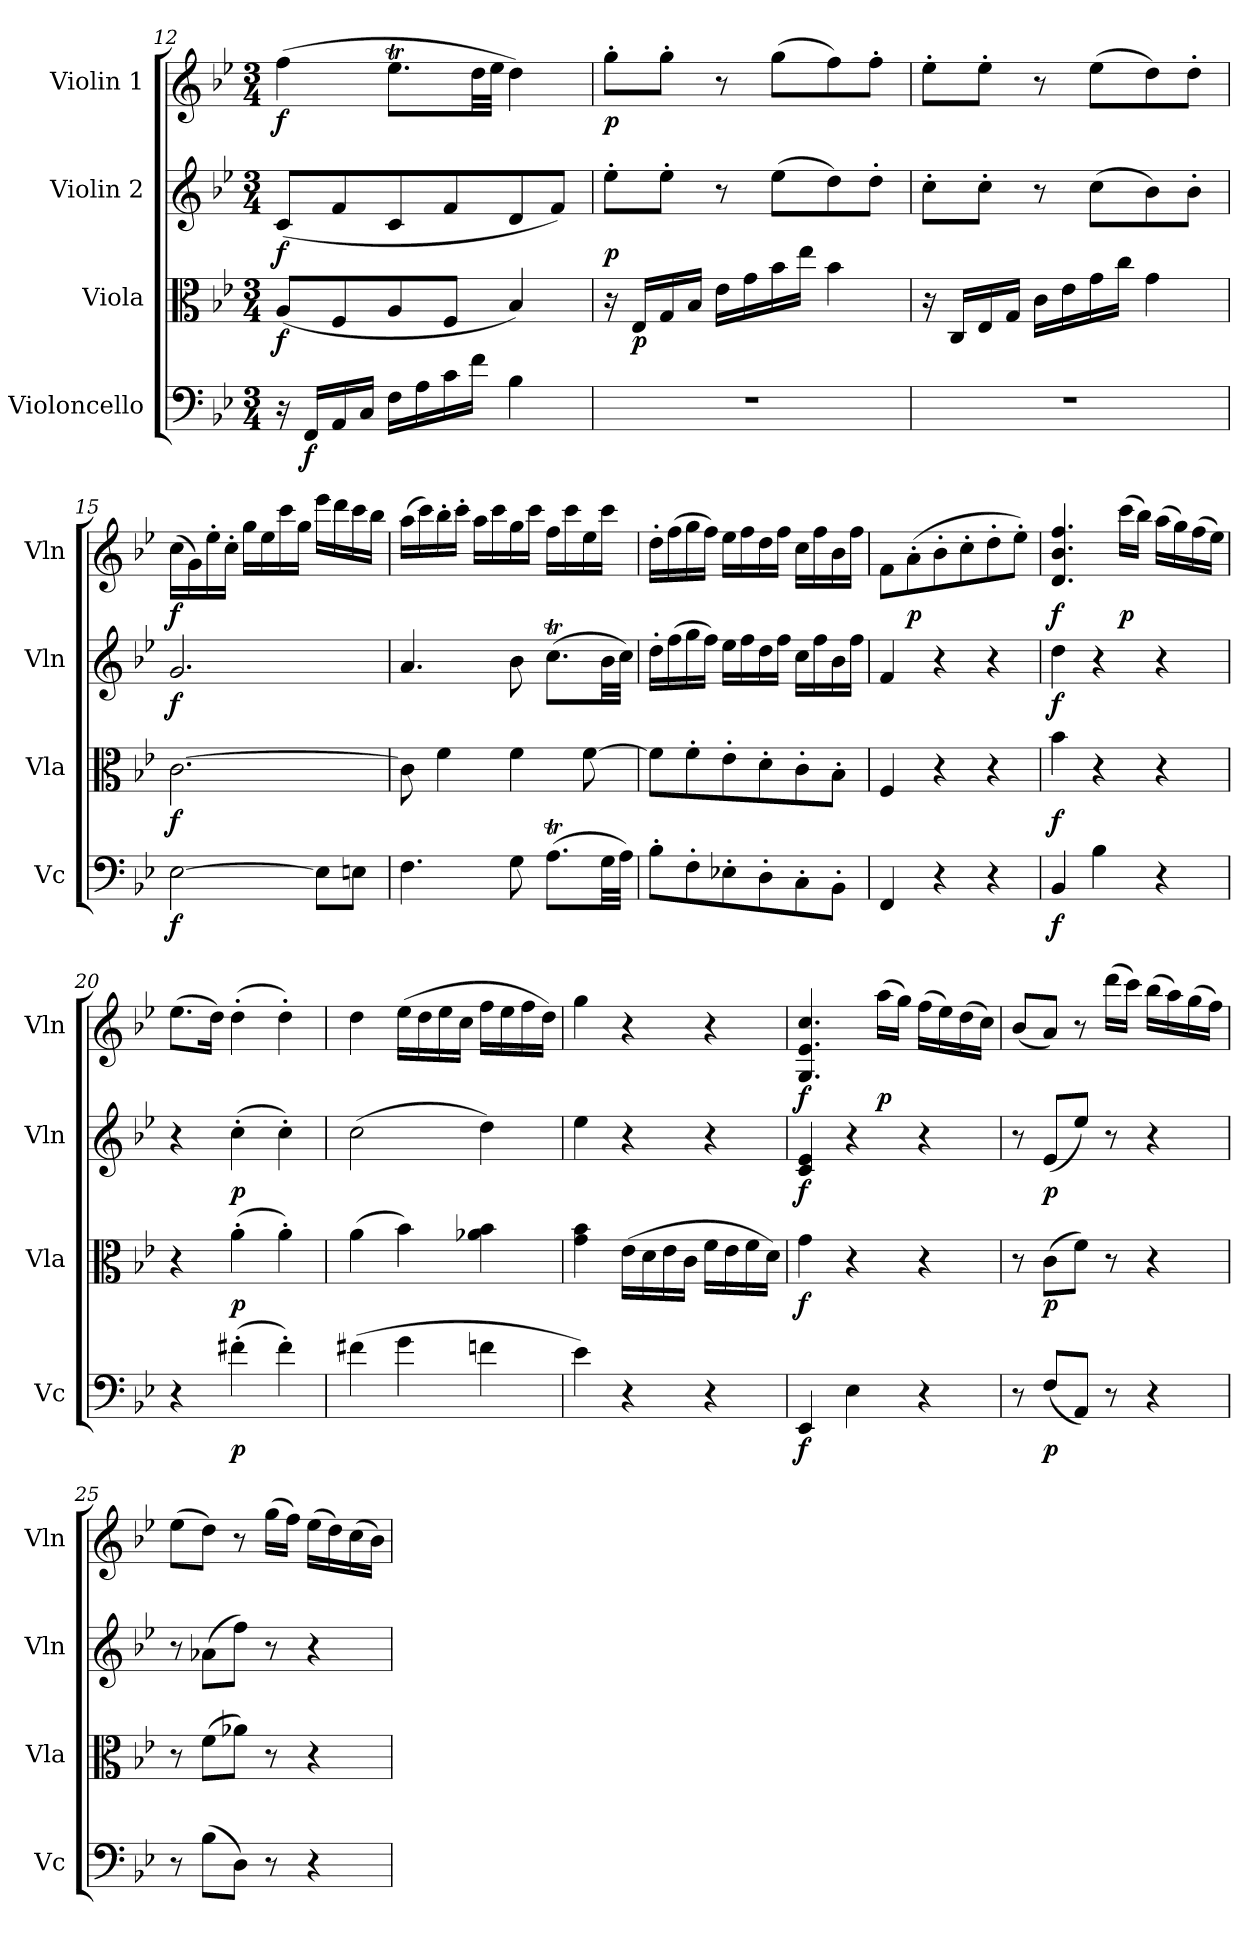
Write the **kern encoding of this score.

**kern	**dynam	**kern	**dynam	**kern	**dynam	**kern	**dynam
*part4	*part4	*part3	*part3	*part2	*part2	*part1	*part1
*staff4	*staff4	*staff3	*staff3	*staff2	*staff2	*staff1	*staff1
*I"Violoncello	*	*I"Viola	*	*I"Violin 2	*	*I"Violin 1	*
*I'Vc	*	*I'Vla	*	*I'Vln	*	*I'Vln	*
*clefF4	*	*clefC3	*	*clefG2	*	*clefG2	*
*k[b-e-]	*	*k[b-e-]	*	*k[b-e-]	*	*k[b-e-]	*
*M3/4	*	*M3/4	*	*M3/4	*	*M3/4	*
=12	=12	=12	=12	=12	=12	=12	=12
!	!	!	!LO:DY:b	!	!LO:DY:b	!	!LO:DY:b
16r	.	(8A/L	f	(8c/L	f	(4ff\	f
!	!LO:DY:b	!	!	!	!	!	!
16FF/LL	f	.	.	.	.	.	.
16AA/	.	8F/	.	8f/	.	.	.
16C/JJ	.	.	.	.	.	.	.
16F\LL	.	8A/	.	8c/	.	8.ee-T\L	.
16A\	.	.	.	.	.	.	.
16c\	.	8F/J	.	8f/	.	.	.
16f\JJ	.	.	.	.	.	32dd\LL	.
.	.	.	.	.	.	32ee-\JJJ	.
4B-\	.	4B-/)	.	8d/	.	4dd\)	.
.	.	.	.	8f/J)	.	.	.
!!LO:LB:g=z
=13	=13	=13	=13	=13	=13	=13	=13
!	!	!	!	!	!LO:DY:b	!	!LO:DY:b
2.r	.	16r	.	8ee-'\L	p	8gg'\L	p
!	!	!	!LO:DY:b	!	!	!	!
.	.	16E-/LL	p	.	.	.	.
.	.	16G/	.	8ee-'\J	.	8gg'\J	.
.	.	16B-/JJ	.	.	.	.	.
.	.	16e-\LL	.	8r	.	8r	.
.	.	16g\	.	.	.	.	.
.	.	16b-\	.	(8ee-\L	.	(8gg\L	.
.	.	16ee-\JJ	.	.	.	.	.
.	.	4b-\	.	8dd\)	.	8ff\)	.
.	.	.	.	8dd'\J	.	8ff'\J	.
=14	=14	=14	=14	=14	=14	=14	=14
2.r	.	16r	.	8cc'\L	.	8ee-'\L	.
.	.	16C/LL	.	.	.	.	.
.	.	16E-/	.	8cc'\J	.	8ee-'\J	.
.	.	16G/JJ	.	.	.	.	.
.	.	16c\LL	.	8r	.	8r	.
.	.	16e-\	.	.	.	.	.
.	.	16g\	.	(8cc\L	.	(8ee-\L	.
.	.	16cc\JJ	.	.	.	.	.
.	.	4g\	.	8b-\)	.	8dd\)	.
.	.	.	.	8b-'\J	.	8dd'\J	.
!!LO:LB:g=z
=15	=15	=15	=15	=15	=15	=15	=15
!	!LO:DY:b	!	!LO:DY:b	!	!LO:DY:b	!	!LO:DY:b
[2E-\	f	[2.c\	f	2.g/	f	(16cc\LL	f
.	.	.	.	.	.	16g\)	.
.	.	.	.	.	.	16ee-'\	.
.	.	.	.	.	.	16cc'\JJ	.
.	.	.	.	.	.	16gg\LL	.
.	.	.	.	.	.	16ee-\	.
.	.	.	.	.	.	16ccc\	.
.	.	.	.	.	.	16gg\JJ	.
8E-\L]	.	.	.	.	.	16eee-\LL	.
.	.	.	.	.	.	16ddd\	.
8En\J	.	.	.	.	.	16ccc\	.
.	.	.	.	.	.	16bb-\JJ	.
=16	=16	=16	=16	=16	=16	=16	=16
4.F\	.	8c\]	.	4.a/	.	(16aa\LL	.
.	.	.	.	.	.	16ccc\)	.
.	.	4f\	.	.	.	16bb-'\	.
.	.	.	.	.	.	16ccc'\JJ	.
.	.	.	.	.	.	16aa\LL	.
.	.	.	.	.	.	16ccc\	.
8G\	.	4f\	.	8b-\	.	16gg\	.
.	.	.	.	.	.	16ccc\JJ	.
(8.At\L	.	.	.	(8.ccT\L	.	16ff\LL	.
.	.	.	.	.	.	16ccc\	.
.	.	[8f\	.	.	.	16ee-\	.
32G\LL	.	.	.	32b-\LL	.	16ccc\JJ	.
32A\JJJ)	.	.	.	32cc\JJJ)	.	.	.
=17	=17	=17	=17	=17	=17	=17	=17
8B-'\L	.	8f\L]	.	16dd'\LL	.	16dd'\LL	.
.	.	.	.	(16ff\	.	(16ff\	.
8F'\	.	8f'\	.	16gg\	.	16gg\	.
.	.	.	.	16ff\JJ)	.	16ff\JJ)	.
8E-X'\	.	8e-'\	.	16ee-\LL	.	16ee-\LL	.
.	.	.	.	16ff\	.	16ff\	.
8D'\	.	8d'\	.	16dd\	.	16dd\	.
.	.	.	.	16ff\JJ	.	16ff\JJ	.
8C'\	.	8c'\	.	16cc\LL	.	16cc\LL	.
.	.	.	.	16ff\	.	16ff\	.
8BB-'\J	.	8B-'\J	.	16b-\	.	16b-\	.
.	.	.	.	16ff\JJ	.	16ff\JJ	.
=18	=18	=18	=18	=18	=18	=18	=18
4FF/	.	4F/	.	4f/	.	8f\L	.
!	!	!	!	!	!	!	!LO:DY:b
.	.	.	.	.	.	(8a'\	p
4r	.	4r	.	4r	.	8b-'\	.
.	.	.	.	.	.	8cc'\	.
4r	.	4r	.	4r	.	8dd'\	.
.	.	.	.	.	.	8ee-'\J)	.
!!LO:PB:g=z
=19	=19	=19	=19	=19	=19	=19	=19
!	!LO:DY:b	!	!LO:DY:b	!	!LO:DY:b	!	!LO:DY:b
4BB-/	f	4b-\	f	4dd\	f	4.d/ 4.b-/ 4.ff/	f
4B-\	.	4r	.	4r	.	.	.
!	!	!	!	!	!	!	!LO:DY:b
.	.	.	.	.	.	(16ccc\LL	p
.	.	.	.	.	.	16bb-\JJ)	.
4r	.	4r	.	4r	.	(16aa\LL	.
.	.	.	.	.	.	16gg\)	.
.	.	.	.	.	.	(16ff\	.
.	.	.	.	.	.	16ee-\JJ)	.
=20	=20	=20	=20	=20	=20	=20	=20
4r	.	4r	.	4r	.	(8.ee-\L	.
.	.	.	.	.	.	16dd\Jk)	.
!	!LO:DY:b	!	!LO:DY:b	!	!LO:DY:b	!	!
(4f#X'\	p	(4a'\	p	(4cc'\	p	(4dd'\	.
4f#'\)	.	4a'\)	.	4cc'\)	.	4dd'\)	.
!!LO:LB:g=z
=21	=21	=21	=21	=21	=21	=21	=21
(4f#X\	.	(4a\	.	(2cc\	.	4dd\	.
4g\	.	4b-\)	.	.	.	(16ee-\LL	.
.	.	.	.	.	.	16dd\	.
.	.	.	.	.	.	16ee-\	.
.	.	.	.	.	.	16cc\JJ	.
4fn\	.	4a-X\ 4b-\	.	4dd\)	.	16ff\LL	.
.	.	.	.	.	.	16ee-\	.
.	.	.	.	.	.	16ff\	.
.	.	.	.	.	.	16dd\JJ)	.
=22	=22	=22	=22	=22	=22	=22	=22
4e-\)	.	4g\ 4b-\	.	4ee-\	.	4gg\	.
4r	.	(16e-\LL	.	4r	.	4r	.
.	.	16d\	.	.	.	.	.
.	.	16e-\	.	.	.	.	.
.	.	16c\JJ	.	.	.	.	.
4r	.	16f\LL	.	4r	.	4r	.
.	.	16e-\	.	.	.	.	.
.	.	16f\	.	.	.	.	.
.	.	16d\JJ)	.	.	.	.	.
=23	=23	=23	=23	=23	=23	=23	=23
!	!LO:DY:b	!	!LO:DY:b	!	!LO:DY:b	!	!LO:DY:b
4EE-/	f	4g\	f	4c/ 4e-/	f	4.G/ 4.e-/ 4.cc/	f
4E-\	.	4r	.	4r	.	.	.
!	!	!	!	!	!	!	!LO:DY:b
.	.	.	.	.	.	(16aa\LL	p
.	.	.	.	.	.	16gg\JJ)	.
4r	.	4r	.	4r	.	(16ff\LL	.
.	.	.	.	.	.	16ee-\)	.
.	.	.	.	.	.	(16dd\	.
.	.	.	.	.	.	16cc\JJ)	.
=24	=24	=24	=24	=24	=24	=24	=24
8r	.	8r	.	8r	.	(8b-/L	.
!	!LO:DY:b	!	!LO:DY:b	!	!LO:DY:b	!	!
(8F/L	p	(8c\L	p	(8e-/L	p	8a/J)	.
8AA/J)	.	8f\J)	.	8ee-/J)	.	8r	.
8r	.	8r	.	8r	.	(16ddd\LL	.
.	.	.	.	.	.	16ccc\JJ)	.
4r	.	4r	.	4r	.	(16bb-\LL	.
.	.	.	.	.	.	16aa\)	.
.	.	.	.	.	.	(16gg\	.
.	.	.	.	.	.	16ff\JJ)	.
=25	=25	=25	=25	=25	=25	=25	=25
8r	.	8r	.	8r	.	(8ee-\L	.
(8B-\L	.	(8f\L	.	(8a-X\L	.	8dd\J)	.
8D\J)	.	8a-X\J)	.	8ff\J)	.	8r	.
8r	.	8r	.	8r	.	(16gg\LL	.
.	.	.	.	.	.	16ff\JJ)	.
4r	.	4r	.	4r	.	(16ee-\LL	.
.	.	.	.	.	.	16dd\)	.
.	.	.	.	.	.	(16cc\	.
.	.	.	.	.	.	16b-\JJ)	.
=	=	=	=	=	=	=	=
*-	*-	*-	*-	*-	*-	*-	*-
